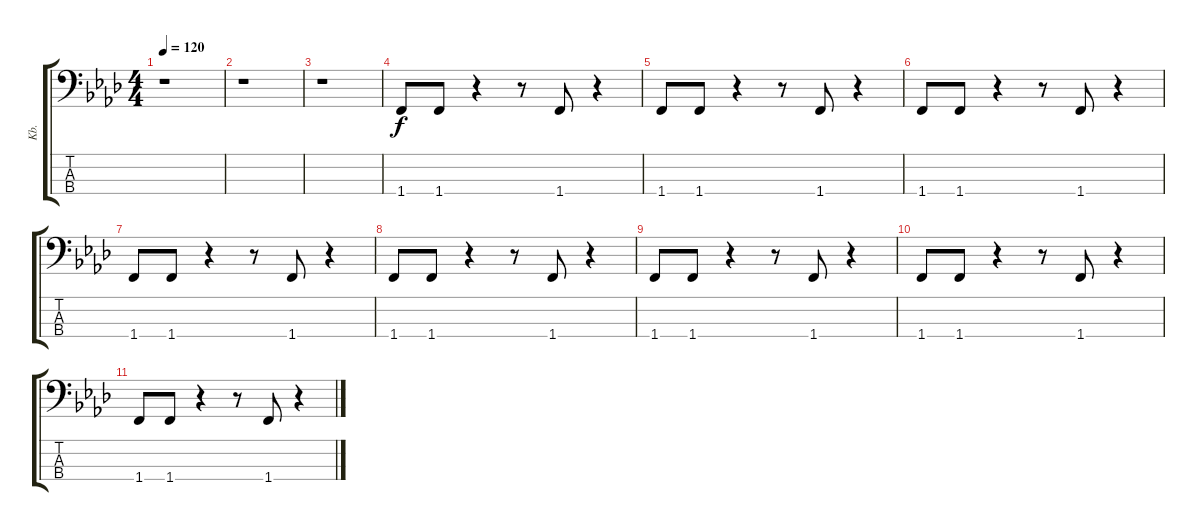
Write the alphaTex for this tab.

\track ("Kb." "Kb.") {instrument synthbass1}
\staff {score tabs}
\tuning (G2 D2 A1 E1) {hide}
\ts (4 4)
\tempo 120
\clef f4
\ks ab
r.1{dy f} |
r.1 |
r.1 |
1.4.8 1.4.8 r.4 r.8 1.4.8 r.4 |
1.4.8 1.4.8 r.4 r.8 1.4.8 r.4 |
1.4.8 1.4.8 r.4 r.8 1.4.8 r.4 |
1.4.8 1.4.8 r.4 r.8 1.4.8 r.4 |
1.4.8 1.4.8 r.4 r.8 1.4.8 r.4 |
1.4.8 1.4.8 r.4 r.8 1.4.8 r.4 |
1.4.8 1.4.8 r.4 r.8 1.4.8 r.4 |
1.4.8 1.4.8 r.4 r.8 1.4.8 r.4
